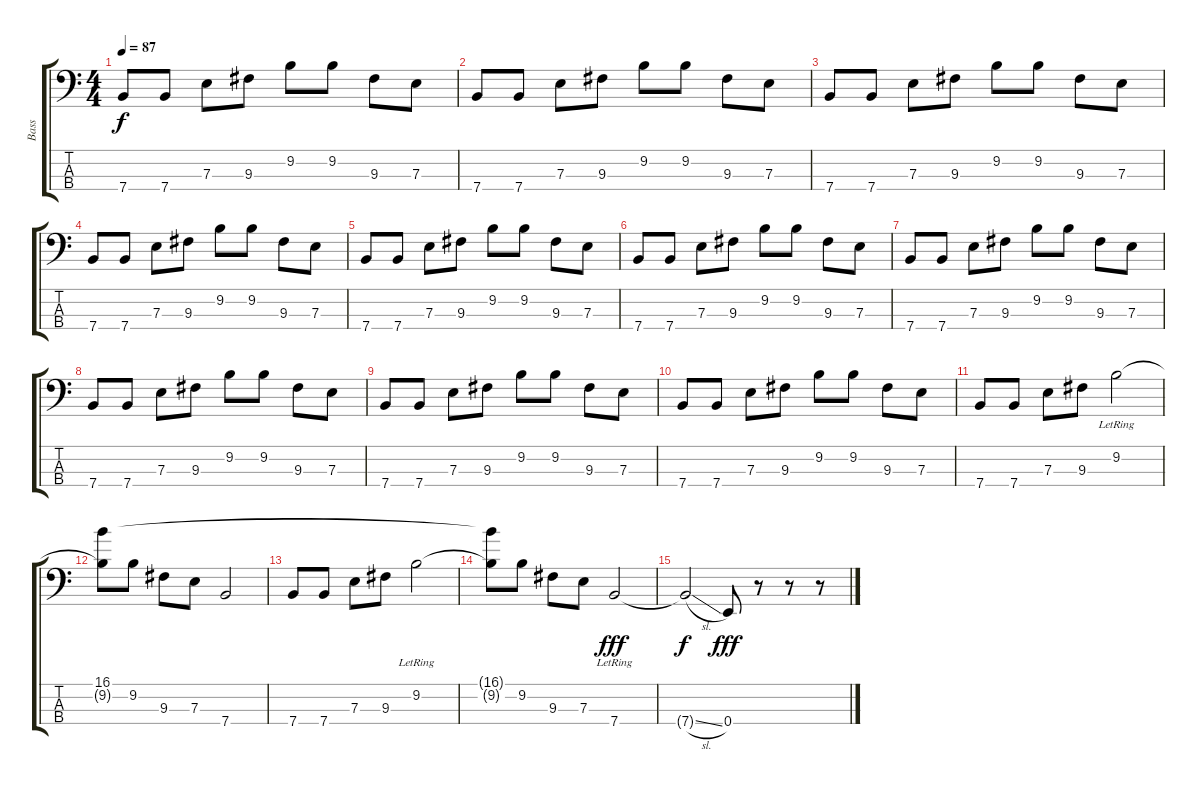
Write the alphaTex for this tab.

\track ("Bass" "Bass") {instrument electricbassfinger}
\staff {score tabs}
\tuning (G2 D2 A1 E1) {hide}
\ts (4 4)
\tempo 87
\clef f4
\ks c
7.4.8{dy f} 7.4.8 7.3.8 9.3.8 9.2.8 9.2.8 9.3.8 7.3.8 |
7.4.8 7.4.8 7.3.8 9.3.8 9.2.8 9.2.8 9.3.8 7.3.8 |
7.4.8 7.4.8 7.3.8 9.3.8 9.2.8 9.2.8 9.3.8 7.3.8 |
7.4.8 7.4.8 7.3.8 9.3.8 9.2.8 9.2.8 9.3.8 7.3.8 |
7.4.8 7.4.8 7.3.8 9.3.8 9.2.8 9.2.8 9.3.8 7.3.8 |
7.4.8 7.4.8 7.3.8 9.3.8 9.2.8 9.2.8 9.3.8 7.3.8 |
7.4.8 7.4.8 7.3.8 9.3.8 9.2.8 9.2.8 9.3.8 7.3.8 |
7.4.8 7.4.8 7.3.8 9.3.8 9.2.8 9.2.8 9.3.8 7.3.8 |
7.4.8 7.4.8 7.3.8 9.3.8 9.2.8 9.2.8 9.3.8 7.3.8 |
7.4.8 7.4.8 7.3.8 9.3.8 9.2.8 9.2.8 9.3.8 7.3.8 |
7.4.8 7.4.8 7.3.8 9.3.8 9.2{lr}.2 |
(16.1 9.2{t}).8 9.2.8 9.3.8 7.3.8 7.4.2 |
7.4.8 7.4.8 7.3.8 9.3.8 9.2{lr}.2 |
(16.1{t} 9.2{t}).8 9.2.8 9.3.8 7.3.8 7.4{lr}.2{dy fff} |
7.4{sl t}.2{dy f} 0.4.8{dy fff} r.8 r.8 r.8
